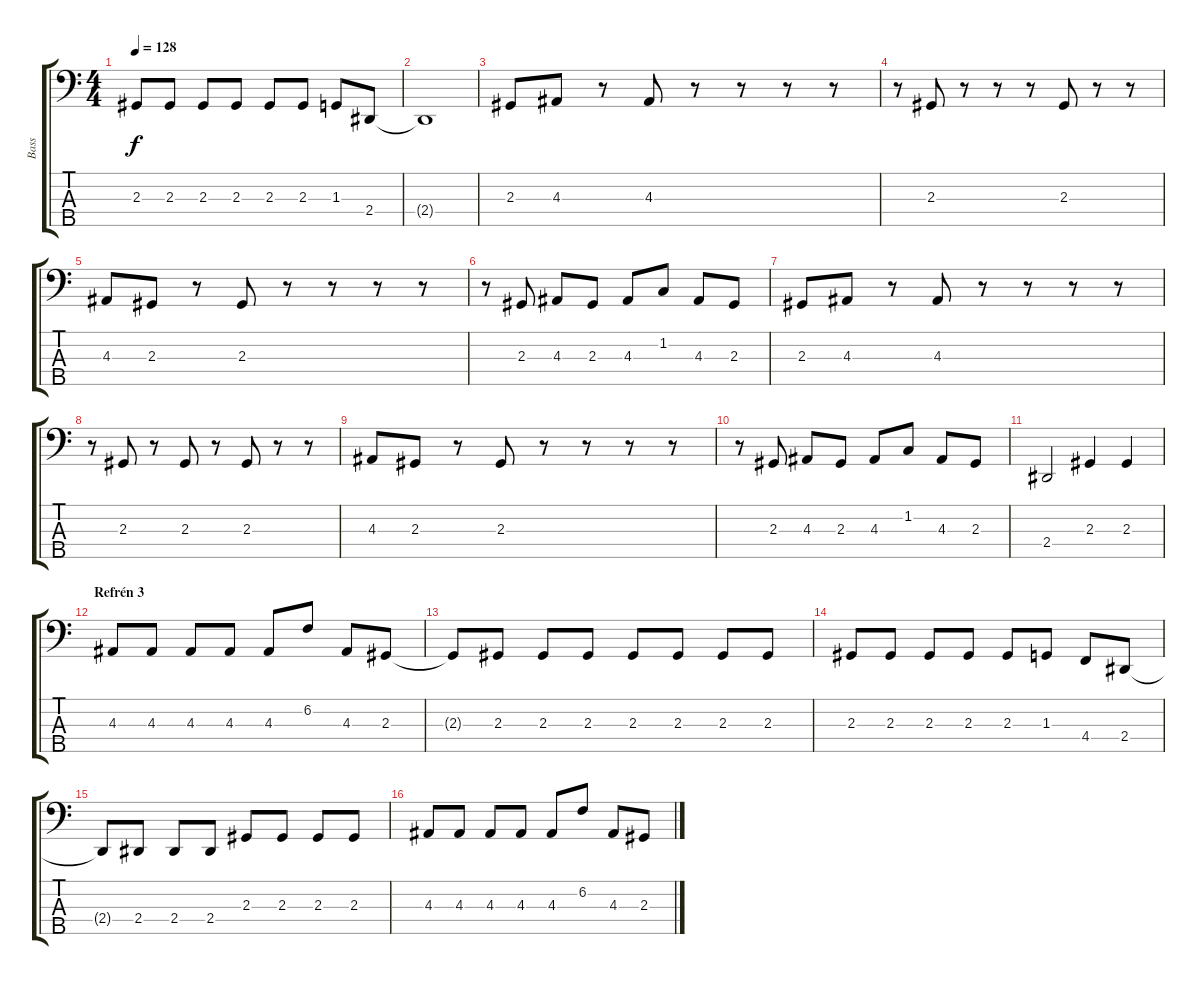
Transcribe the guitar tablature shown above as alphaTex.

\track ("Bass" "Bass") {instrument electricbassfinger}
\staff {score tabs}
\tuning (E2 B1 Gb1 Db1 Ab0) {hide}
\ts (4 4)
\tempo 128
\clef f4
\ks c
2.3.8{dy f} 2.3.8 2.3.8 2.3.8 2.3.8 2.3.8 1.3.8 2.4.8 |
2.4{t}.1 |
2.3.8 4.3.8 r.8 4.3.8 r.8 r.8 r.8 r.8 |
r.8 2.3.8 r.8 r.8 r.8 2.3.8 r.8 r.8 |
4.3.8 2.3.8 r.8 2.3.8 r.8 r.8 r.8 r.8 |
r.8 2.3.8 4.3.8 2.3.8 4.3.8 1.2.8 4.3.8 2.3.8 |
2.3.8 4.3.8 r.8 4.3.8 r.8 r.8 r.8 r.8 |
r.8 2.3.8 r.8 2.3.8 r.8 2.3.8 r.8 r.8 |
4.3.8 2.3.8 r.8 2.3.8 r.8 r.8 r.8 r.8 |
r.8 2.3.8 4.3.8 2.3.8 4.3.8 1.2.8 4.3.8 2.3.8 |
2.4.2 2.3.4 2.3.4 |
\section ("" "Refrén 3")
4.3.8 4.3.8 4.3.8 4.3.8 4.3.8 6.2.8 4.3.8 2.3.8 |
2.3{t}.8 2.3.8 2.3.8 2.3.8 2.3.8 2.3.8 2.3.8 2.3.8 |
2.3.8 2.3.8 2.3.8 2.3.8 2.3.8 1.3.8 4.4.8 2.4.8 |
2.4{t}.8 2.4.8 2.4.8 2.4.8 2.3.8 2.3.8 2.3.8 2.3.8 |
4.3.8 4.3.8 4.3.8 4.3.8 4.3.8 6.2.8 4.3.8 2.3.8
